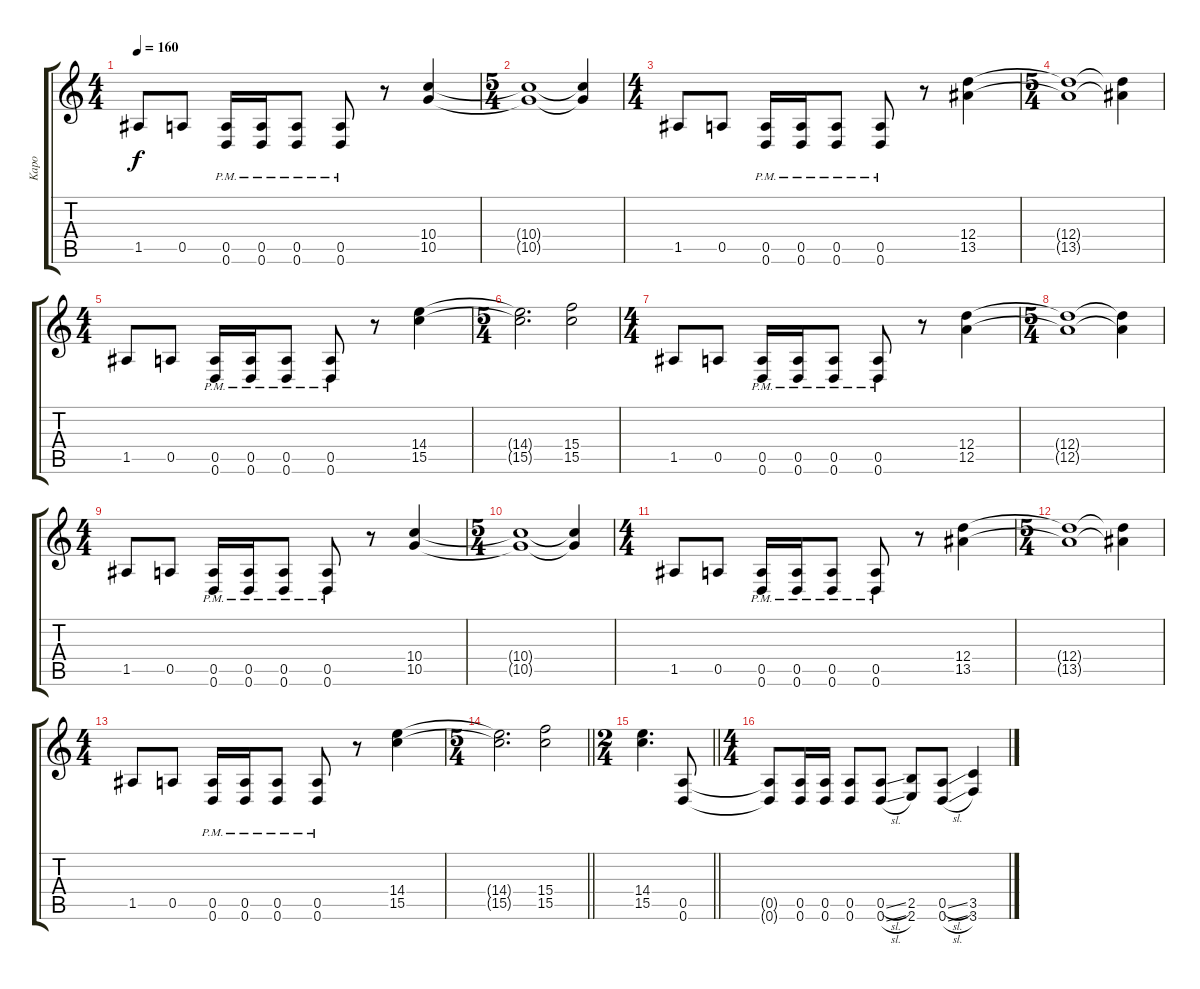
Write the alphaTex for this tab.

\track ("Kapo" "Kapo") {instrument distortionguitar}
\staff {score tabs}
\tuning (E4 B3 G3 D3 A2 D2) {hide}
\ts (4 4)
\tempo 160
\clef g2
\ks c
1.5.8{dy f} 0.5.8 (0.5{pm} 0.6{pm}).16 (0.5{pm} 0.6{pm}).16 (0.5{pm} 0.6{pm}).8 (0.5{pm} 0.6{pm}).8 r.8 (10.4 10.5).4 |
\ts (5 4)
(10.4{t} 10.5{t}).1 (10.4{t} 10.5{t}).4 |
\ts (4 4)
1.5.8 0.5.8 (0.5{pm} 0.6{pm}).16 (0.5{pm} 0.6{pm}).16 (0.5{pm} 0.6{pm}).8 (0.5{pm} 0.6{pm}).8 r.8 (12.4 13.5).4 |
\ts (5 4)
(12.4{t} 13.5{t}).1 (12.4{t} 13.5{t}).4 |
\ts (4 4)
1.5.8 0.5.8 (0.5{pm} 0.6{pm}).16 (0.5{pm} 0.6{pm}).16 (0.5{pm} 0.6{pm}).8 (0.5{pm} 0.6{pm}).8 r.8 (14.4 15.5).4 |
\ts (5 4)
(14.4{t} 15.5{t}).2{d} (15.4 15.5).2 |
\ts (4 4)
1.5.8 0.5.8 (0.5{pm} 0.6{pm}).16 (0.5{pm} 0.6{pm}).16 (0.5{pm} 0.6{pm}).8 (0.5{pm} 0.6{pm}).8 r.8 (12.4 12.5).4 |
\ts (5 4)
(12.4{t} 12.5{t}).1 (12.4{t} 12.5{t}).4 |
\ts (4 4)
1.5.8 0.5.8 (0.5{pm} 0.6{pm}).16 (0.5{pm} 0.6{pm}).16 (0.5{pm} 0.6{pm}).8 (0.5{pm} 0.6{pm}).8 r.8 (10.4 10.5).4 |
\ts (5 4)
(10.4{t} 10.5{t}).1 (10.4{t} 10.5{t}).4 |
\ts (4 4)
1.5.8 0.5.8 (0.5{pm} 0.6{pm}).16 (0.5{pm} 0.6{pm}).16 (0.5{pm} 0.6{pm}).8 (0.5{pm} 0.6{pm}).8 r.8 (12.4 13.5).4 |
\ts (5 4)
(12.4{t} 13.5{t}).1 (12.4{t} 13.5{t}).4 |
\ts (4 4)
1.5.8 0.5.8 (0.5{pm} 0.6{pm}).16 (0.5{pm} 0.6{pm}).16 (0.5{pm} 0.6{pm}).8 (0.5{pm} 0.6{pm}).8 r.8 (14.4 15.5).4 |
\ts (5 4)
\barLineRight lightlight
(14.4{t} 15.5{t}).2{d} (15.4 15.5).2 |
\ts (2 4)
\barLineRight lightlight
(14.4 15.5).4{d} (0.5 0.6).8 |
\ts (4 4)
(0.5{t} 0.6{t}).8 (0.5 0.6).16 (0.5 0.6).16 (0.5 0.6).8 (0.5{sl} 0.6{sl}).8 (2.5 2.6).8 (0.5{sl} 0.6{sl}).8 (3.5 3.6).4
